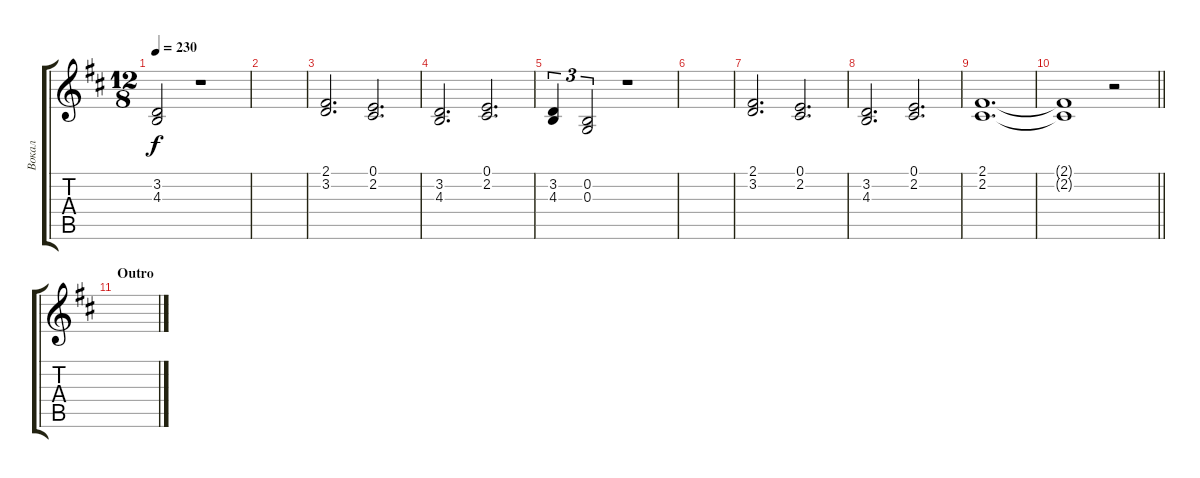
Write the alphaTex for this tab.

\track ("Вокал" "Вокал") {instrument trumpet}
\staff {score tabs}
\tuning (E4 B3 G3 D3 A2 E2) {hide}
\ts (12 8)
\tempo 230
\clef g2
\ks bminor
(3.2 4.3).2{dy f} r.1 |
|
(2.1 3.2).2{d} (0.1 2.2).2{d} |
(3.2 4.3).2{d} (0.1 2.2).2{d} |
(3.2 4.3).4{tu (3 2)} (0.2 0.3).2{tu (3 2)} r.1 |
|
(2.1 3.2).2{d} (0.1 2.2).2{d} |
(3.2 4.3).2{d} (0.1 2.2).2{d} |
(2.1 2.2).1{d} |
\barLineRight lightlight
(2.1{t} 2.2{t}).1 r.2 |
\section ("" "Outro")
